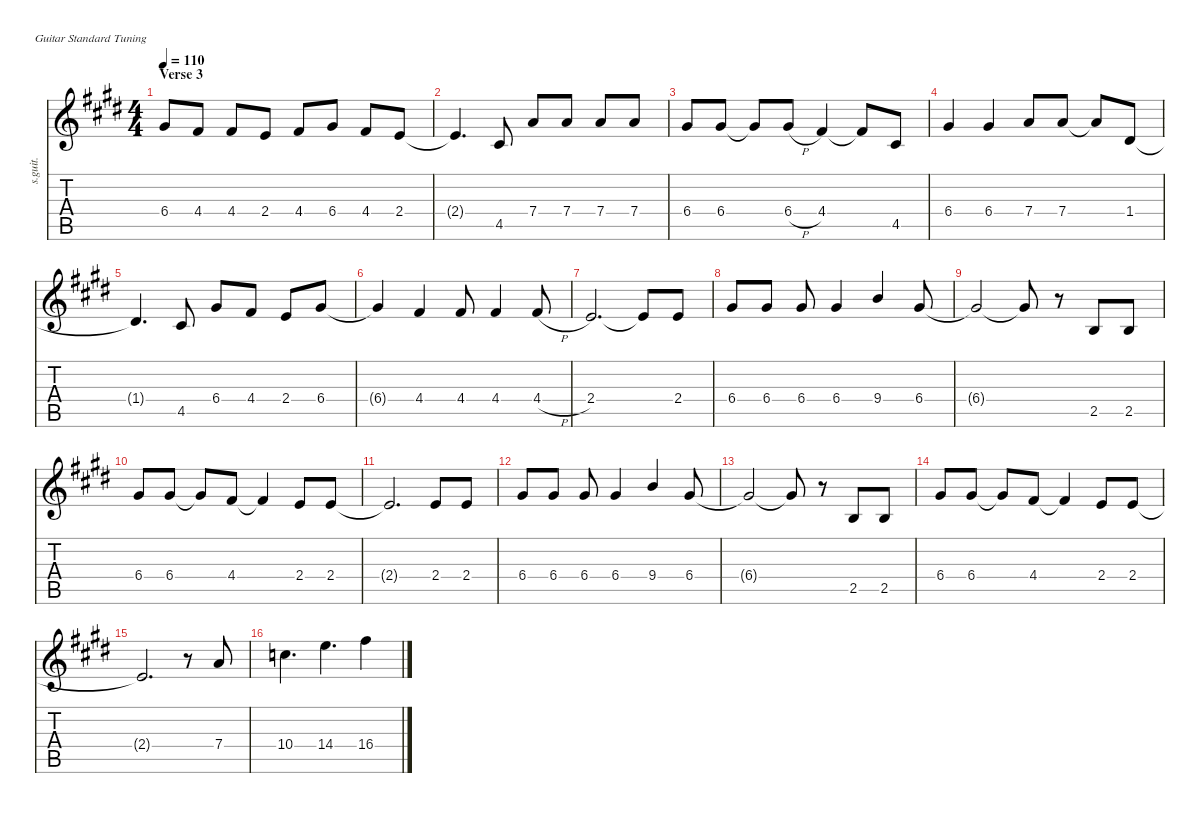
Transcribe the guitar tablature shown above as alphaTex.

\defaultSystemsLayout 4
\hideDynamics
\bracketExtendMode nobrackets
\otherSystemsTrackNameOrientation horizontal
\track ("Steel Guitar" "s.guit.") {instrument acousticguitarsteel}
\staff {score tabs}
\tuning (E4 B3 G3 D3 A2 E2)
\ts (4 4)
\section ("" "Verse 3")
\tempo 110
\clef g2
\ks e
6.4{acc #}.8{dy mf beam Up} 4.4{acc #}.8{beam Up} 4.4{acc #}.8{beam Up} 2.4{acc forcenatural}.8{beam Up} 4.4{acc #}.8{beam Up} 6.4{acc #}.8{beam Up} 4.4{acc #}.8{beam Up} 2.4{acc forcenatural}.8{beam Up} |
2.4{t acc forcenatural}.4{d beam Up} 4.5{acc #}.8{beam Up} 7.4{acc forcenatural}.8{beam Up} 7.4{acc forcenatural}.8{beam Up} 7.4{acc forcenatural}.8{beam Up} 7.4{acc forcenatural}.8{beam Up} |
6.4{acc #}.8{beam Up} 6.4{acc #}.8{beam Up} 6.4{t acc #}.8{beam Up} 6.4{h acc #}.8{beam Up} 4.4{acc #}.4{beam Up} 4.4{t acc #}.8{beam Up} 4.5{acc #}.8{beam Up} |
6.4{acc #}.4{beam Up} 6.4{acc #}.4{beam Up} 7.4{acc forcenatural}.8{beam Up} 7.4{acc forcenatural}.8{beam Up} 7.4{t acc forcenatural}.8{beam Up} 1.4{acc #}.8{beam Up} |
1.4{t acc #}.4{d beam Up} 4.5{acc #}.8{beam Up} 6.4{acc #}.8{beam Up} 4.4{acc #}.8{beam Up} 2.4{acc forcenatural}.8{beam Up} 6.4{acc #}.8{beam Up} |
6.4{t acc #}.4{beam Up} 4.4{acc #}.4{beam Up} 4.4{acc #}.8{beam Up} 4.4{acc #}.4{beam Up} 4.4{h acc #}.8{beam Up} |
2.4{acc forcenatural}.2{d beam Up} 2.4{t acc forcenatural}.8{beam Up} 2.4{acc forcenatural}.8{beam Up} |
6.4{acc #}.8{beam Up} 6.4{acc #}.8{beam Up} 6.4{acc #}.8{beam Up} 6.4{acc #}.4{beam Up} 9.4{acc forcenatural}.4{beam Up} 6.4{acc #}.8{beam Up} |
6.4{t acc #}.2{beam Up} 6.4{t acc #}.8{beam Up} r.8{beam Up} 2.5{acc forcenatural}.8{beam Up} 2.5{acc forcenatural}.8{beam Up} |
6.4{acc #}.8{beam Up} 6.4{acc #}.8{beam Up} 6.4{t acc #}.8{beam Up} 4.4{acc #}.8{beam Up} 4.4{t acc #}.4{beam Up} 2.4{acc forcenatural}.8{beam Up} 2.4{acc forcenatural}.8{beam Up} |
2.4{t acc forcenatural}.2{d beam Up} 2.4{acc forcenatural}.8{beam Up} 2.4{acc forcenatural}.8{beam Up} |
6.4{acc #}.8{beam Up} 6.4{acc #}.8{beam Up} 6.4{acc #}.8{beam Up} 6.4{acc #}.4{beam Up} 9.4{acc forcenatural}.4{beam Up} 6.4{acc #}.8{beam Up} |
6.4{t acc #}.2{beam Up} 6.4{t acc #}.8{beam Up} r.8{beam Up} 2.5{acc forcenatural}.8{beam Up} 2.5{acc forcenatural}.8{beam Up} |
6.4{acc #}.8{beam Up} 6.4{acc #}.8{beam Up} 6.4{t acc #}.8{beam Up} 4.4{acc #}.8{beam Up} 4.4{t acc #}.4{beam Up} 2.4{acc forcenatural}.8{beam Up} 2.4{acc forcenatural}.8{beam Up} |
2.4{t acc forcenatural}.2{d beam Up} r.8{beam Up} 7.4{acc forcenatural}.8{beam Up} |
10.4{acc forcenatural}.4{d beam Down} 14.4{acc forcenatural}.4{d beam Down} 16.4{acc #}.4{beam Down}
